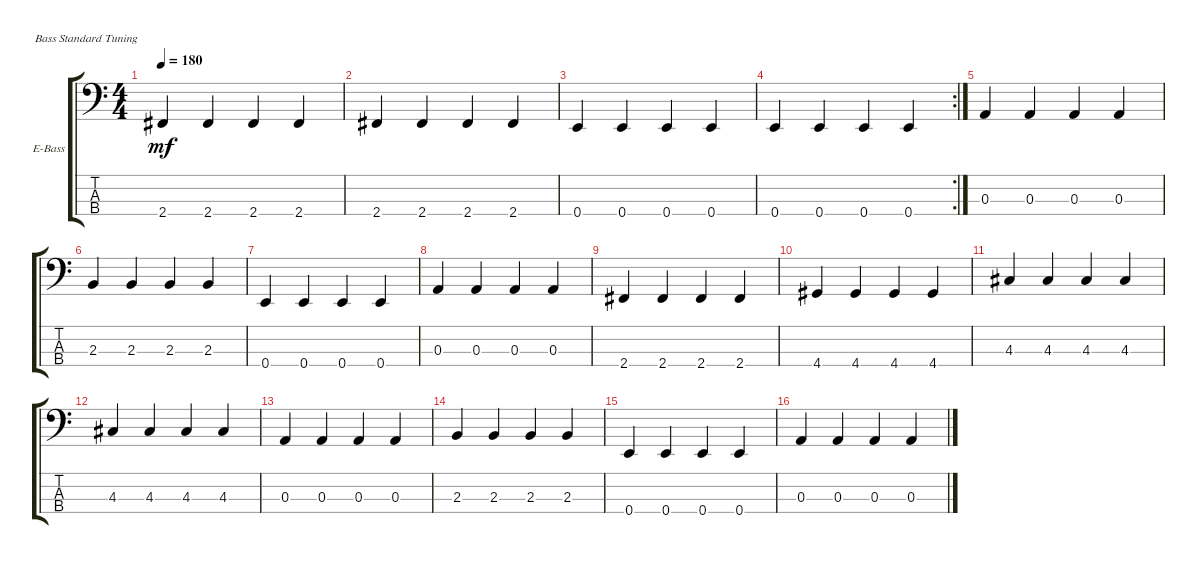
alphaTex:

\defaultSystemsLayout 4
\bracketExtendMode groupsimilarinstruments
\firstSystemTrackNameOrientation horizontal
\otherSystemsTrackNameOrientation horizontal
\track ("Electric Bass" "E-Bass") {instrument electricbassfinger}
\staff {score tabs}
\tuning (G2 D2 A1 E1)
\ts (4 4)
\tempo 180
\clef f4
\scale
0.485477
\ks c
2.4.4{dy mf instrument electricbassfinger} 2.4.4 2.4.4 2.4.4 |
\scale
0.257261 2.4.4 2.4.4 2.4.4 2.4.4 |
\scale
0.257261 0.4.4 0.4.4 0.4.4 0.4.4 |
\rc 2
\scale
0.354167 0.4.4 0.4.4 0.4.4 0.4.4 |
\scale
0.322917 0.3.4 0.3.4 0.3.4 0.3.4 |
\scale
0.322917 2.3.4 2.3.4 2.3.4 2.3.4 |
\scale
0.333333 0.4.4 0.4.4 0.4.4 0.4.4 |
\scale
0.333333 0.3.4 0.3.4 0.3.4 0.3.4 |
\scale
0.333333 2.4.4 2.4.4 2.4.4 2.4.4 |
\scale
0.333333 4.4.4 4.4.4 4.4.4 4.4.4 |
\scale
0.333333 4.3.4 4.3.4 4.3.4 4.3.4 |
\scale
0.333333 4.3.4 4.3.4 4.3.4 4.3.4 |
\scale
0.333333 0.3.4 0.3.4 0.3.4 0.3.4 |
\scale
0.333333 2.3.4 2.3.4 2.3.4 2.3.4 |
\scale
0.333333 0.4.4 0.4.4 0.4.4 0.4.4 |
\scale
0.333333 0.3.4 0.3.4 0.3.4 0.3.4
